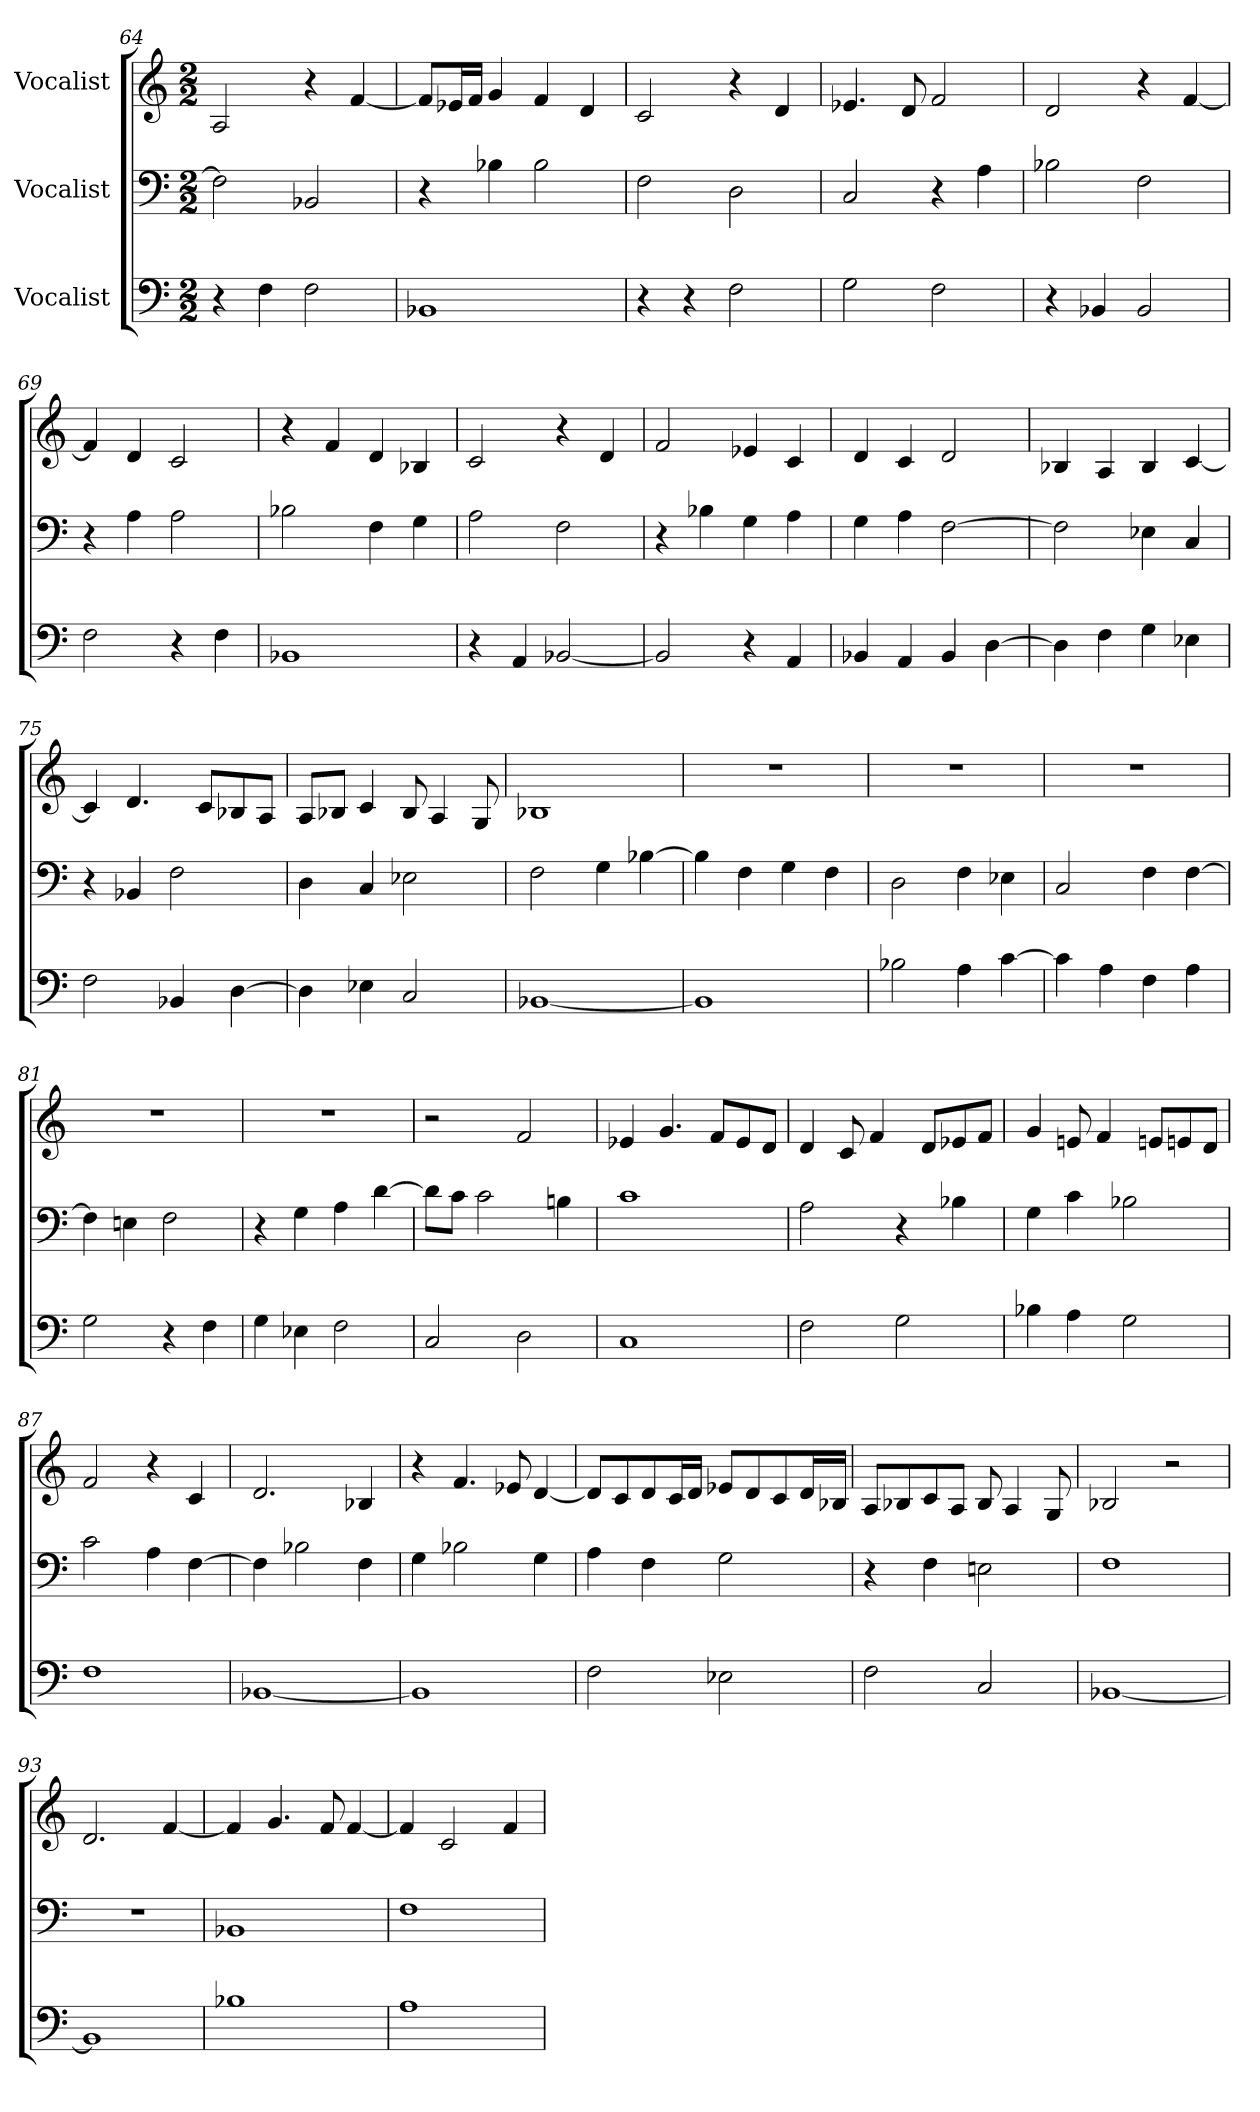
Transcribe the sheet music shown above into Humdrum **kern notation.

**kern	**kern	**kern
*part3	*part2	*part1
*staff3	*staff2	*staff1
*I"Vocalist	*I"Vocalist	*I"Vocalist
*M2/2	*M2/2	*M2/2
=64	=64	=64
4r	2F]	2A
4F	.	.
2F	2BB-X	4r
.	.	[4f
=65	=65	=65
1BB-X	4r	8fL]
.	.	16e-XL
.	.	16fJJ
.	4B-X	4g
.	2B-	4f
.	.	4d
=66	=66	=66
4r	2F	2c
4r	.	.
2F	2D	4r
.	.	4d
=67	=67	=67
2G	2C	4.e-X
.	.	8d
2F	4r	2f
.	4A	.
=68	=68	=68
4r	2B-X	2d
4BB-X	.	.
2BB-	2F	4r
.	.	[4f
=69	=69	=69
2F	4r	4f]
.	4A	4d
4r	2A	2c
4F	.	.
=70	=70	=70
1BB-X	2B-X	4r
.	.	4f
.	4F	4d
.	4G	4B-X
=71	=71	=71
4r	2A	2c
4AA	.	.
[2BB-X	2F	4r
.	.	4d
=72	=72	=72
2BB-]	4r	2f
.	4B-X	.
4r	4G	4e-X
4AA	4A	4c
=73	=73	=73
4BB-X	4G	4d
4AA	4A	4c
4BB-	[2F	2d
[4D	.	.
=74	=74	=74
4D]	2F]	4B-X
4F	.	4A
4G	4E-X	4B-
4E-X	4C	[4c
=75	=75	=75
2F	4r	4c]
.	4BB-X	4.d
4BB-X	2F	.
.	.	8cL
[4D	.	8B-X
.	.	8AJ
=76	=76	=76
4D]	4D	8AL
.	.	8B-XJ
4E-X	4C	4c
2C	2E-X	8B-
.	.	4A
.	.	8G
=77	=77	=77
[1BB-X	2F	1B-X
.	4G	.
.	[4B-X	.
=78	=78	=78
1BB-]	4B-]	1r
.	4F	.
.	4G	.
.	4F	.
=79	=79	=79
2B-X	2D	1r
4A	4F	.
[4c	4E-X	.
=80	=80	=80
4c]	2C	1r
4A	.	.
4F	4F	.
4A	[4F	.
=81	=81	=81
2G	4F]	1r
.	4En	.
4r	2F	.
4F	.	.
=82	=82	=82
4G	4r	1r
4E-X	4G	.
2F	4A	.
.	[4d	.
=83	=83	=83
2C	8dL]	2r
.	8cJ	.
.	2c	.
2D	.	2f
.	4Bn	.
=84	=84	=84
1C	1c	4e-X
.	.	4.g
.	.	8fL
.	.	8e-
.	.	8dJ
=85	=85	=85
2F	2A	4d
.	.	8c
.	.	4f
2G	4r	.
.	.	8dL
.	4B-X	8e-X
.	.	8fJ
=86	=86	=86
4B-X	4G	4g
4A	4c	8en
.	.	4f
2G	2B-X	.
.	.	8enL
.	.	8en
.	.	8dJ
=87	=87	=87
1F	2c	2f
.	4A	4r
.	[4F	4c
=88	=88	=88
[1BB-X	4F]	2.d
.	2B-X	.
.	4F	4B-X
=89	=89	=89
1BB-]	4G	4r
.	2B-X	4.f
.	.	8e-X
.	4G	[4d
=90	=90	=90
2F	4A	8dL]
.	.	8c
.	4F	8d
.	.	16cL
.	.	16dJJ
2E-X	2G	8e-XL
.	.	8d
.	.	8c
.	.	16dL
.	.	16B-XJJ
=91	=91	=91
2F	4r	8AL
.	.	8B-X
.	4F	8c
.	.	8AJ
2C	2En	8B-
.	.	4A
.	.	8G
=92	=92	=92
[1BB-X	1F	2B-X
.	.	2r
=93	=93	=93
1BB-]	1r	2.d
.	.	[4f
=94	=94	=94
1B-X	1BB-X	4f]
.	.	4.g
.	.	8f
.	.	[4f
=95	=95	=95
1A	1F	4f]
.	.	2c
.	.	4f
=	=	=
*-	*-	*-
